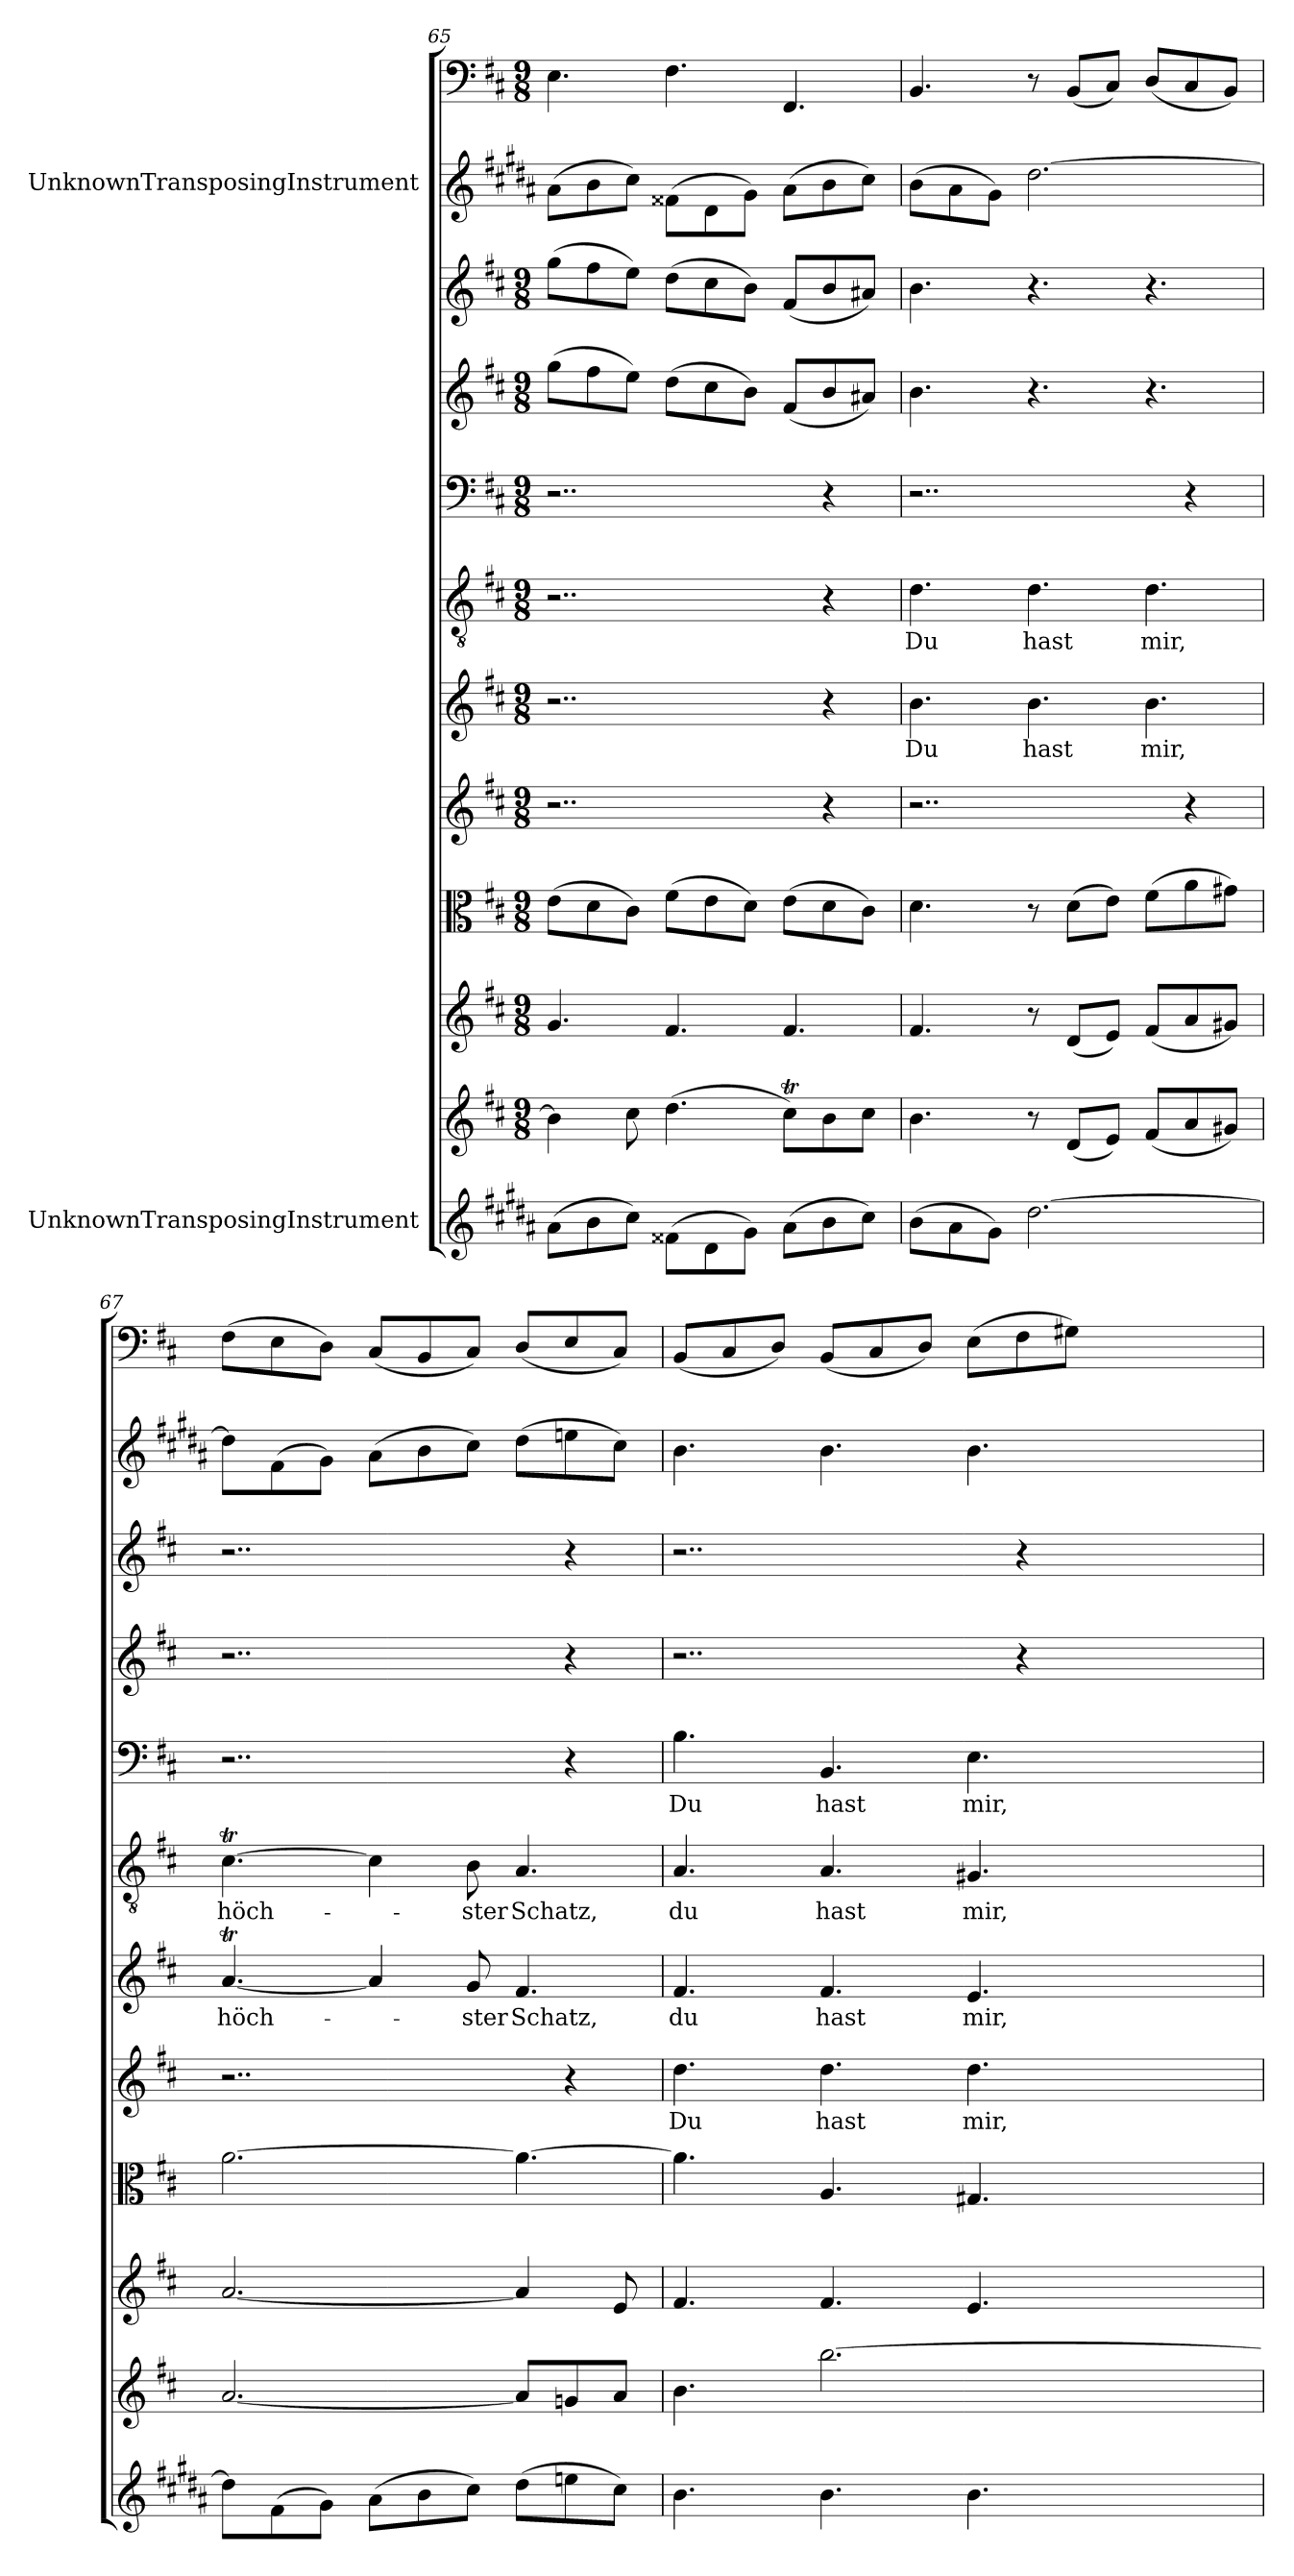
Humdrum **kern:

**kern	**kern	**kern	**kern	**kern	**text	**kern	**text	**kern	**text	**kern	**text	**kern	**kern	**kern	**kern
*part12	*part11	*part10	*part9	*part8	*part8	*part7	*part7	*part6	*part6	*part5	*part5	*part4	*part3	*part2	*part1
*staff12	*staff11	*staff10	*staff9	*staff8	*staff8	*staff7	*staff7	*staff6	*staff6	*staff5	*staff5	*staff4	*staff3	*staff2	*staff1
*I"UnknownTransposingInstrument	*	*	*	*	*	*	*	*	*	*	*	*	*	*I"UnknownTransposingInstrument	*
*clefG2	*clefG2	*clefG2	*clefC3	*clefG2	*	*clefG2	*	*clefGv2	*	*clefF4	*	*clefG2	*clefG2	*clefG2	*clefF4
*ITrd-2c-3	*	*	*	*	*	*	*	*	*	*	*	*	*	*ITrd-2c-3	*
*k[f#c#]	*k[f#c#]	*k[f#c#]	*k[f#c#]	*k[f#c#]	*	*k[f#c#]	*	*k[f#c#]	*	*k[f#c#]	*	*k[f#c#]	*k[f#c#]	*k[f#c#]	*k[f#c#]
*	*M9/8	*M9/8	*M9/8	*M9/8	*	*M9/8	*	*M9/8	*	*M9/8	*	*M9/8	*M9/8	*	*M9/8
=65	=65	=65	=65	=65	=65	=65	=65	=65	=65	=65	=65	=65	=65	=65	=65
(8cc#\L	4b\]	4.g/	(8e\L	2..r	.	2..r	.	2..r	.	2..r	.	(8gg\L	(8gg\L	(8cc#\L	4.E\
8dd\	.	.	8d\	.	.	.	.	.	.	.	.	8ff#\	8ff#\	8dd\	.
8ee\J)	8cc#\	.	8c#\J)	.	.	.	.	.	.	.	.	8ee\J)	8ee\J)	8ee\J)	.
(8a#X\L	(4.dd\	4.f#/	(8f#\L	.	.	.	.	.	.	.	.	(8dd\L	(8dd\L	(8a#X\L	4.F#\
8f#\	.	.	8e\	.	.	.	.	.	.	.	.	8cc#\	8cc#\	8f#\	.
8b\J)	.	.	8d\J)	.	.	.	.	.	.	.	.	8b\J)	8b\J)	8b\J)	.
(8cc#\L	8cc#t\L)	4.f#/	(8e\L	.	.	.	.	.	.	.	.	(8f#/L	(8f#/L	(8cc#\L	4.FF#/
8dd\	8b\	.	8d\	4r	.	4r	.	4r	.	4r	.	8b/	8b/	8dd\	.
8ee\J)	8cc#\J	.	8c#\J)	.	.	.	.	.	.	.	.	8a#X/J)	8a#X/J)	8ee\J)	.
=66	=66	=66	=66	=66	=66	=66	=66	=66	=66	=66	=66	=66	=66	=66	=66
(8dd\L	4.b\	4.f#/	4.d\	2..r	.	4.b\	Du	4.d\	Du	2..r	.	4.b\	4.b\	(8dd\L	4.BB/
8cc#\	.	.	.	.	.	.	.	.	.	.	.	.	.	8cc#\	.
8b\J)	.	.	.	.	.	.	.	.	.	.	.	.	.	8b\J)	.
[2.ff#\	8r	8r	8r	.	.	4.b\	hast	4.d\	hast	.	.	4.r	4.r	[2.ff#\	8r
.	(8d/L	(8d/L	(8d\L	.	.	.	.	.	.	.	.	.	.	.	(8BB/L
.	8e/J)	8e/J)	8e\J)	.	.	.	.	.	.	.	.	.	.	.	8C#/J)
.	(8f#/L	(8f#/L	(8f#\L	.	.	4.b\	mir,	4.d\	mir,	.	.	4.r	4.r	.	(8D/L
.	8a/	8a/	8a\	4r	.	.	.	.	.	4r	.	.	.	.	8C#/
.	8g#X/J)	8g#X/J)	8g#X\J)	.	.	.	.	.	.	.	.	.	.	.	8BB/J)
=67	=67	=67	=67	=67	=67	=67	=67	=67	=67	=67	=67	=67	=67	=67	=67
8ff#\L]	[2.a/	[2.a/	[2.a\	2..r	.	[4.aT/	höch-	[4.c#t\	höch-	2..r	.	2..r	2..r	8ff#\L]	(8F#\L
(8a\	.	.	.	.	.	.	.	.	.	.	.	.	.	(8a\	8E\
8b\J)	.	.	.	.	.	.	.	.	.	.	.	.	.	8b\J)	8D\J)
(8cc#\L	.	.	.	.	.	4a/]	.	4c#\]	.	.	.	.	.	(8cc#\L	(8C#/L
8dd\	.	.	.	.	.	.	.	.	.	.	.	.	.	8dd\	8BB/
8ee\J)	.	.	.	.	.	8g/	-ster	8B\	-ster	.	.	.	.	8ee\J)	8C#/J)
(8ff#\L	8a/L]	4a/]	4.a\_	.	.	4.f#/	Schatz,	4.A/	Schatz,	.	.	.	.	(8ff#\L	(8D/L
8ggn\	8gn/	.	.	4r	.	.	.	.	.	4r	.	4r	4r	8ggn\	8E/
8ee\J)	8a/J	8e/	.	.	.	.	.	.	.	.	.	.	.	8ee\J)	8C#/J)
=68	=68	=68	=68	=68	=68	=68	=68	=68	=68	=68	=68	=68	=68	=68	=68
4.dd\	4.b\	4.f#/	4.a\]	4.dd\	Du	4.f#/	du	4.A/	du	4.B\	Du	2..r	2..r	4.dd\	(8BB/L
.	.	.	.	.	.	.	.	.	.	.	.	.	.	.	8C#/
.	.	.	.	.	.	.	.	.	.	.	.	.	.	.	8D/J)
4.dd\	[2.bb\	4.f#/	4.A/	4.dd\	hast	4.f#/	hast	4.A/	hast	4.BB/	hast	.	.	4.dd\	(8BB/L
.	.	.	.	.	.	.	.	.	.	.	.	.	.	.	8C#/
.	.	.	.	.	.	.	.	.	.	.	.	.	.	.	8D/J)
4.dd\	.	4.e/	4.G#X/	4.dd\	mir,	4.e/	mir,	4.G#X/	mir,	4.E\	mir,	.	.	4.dd\	(8E\L
.	.	.	.	.	.	.	.	.	.	.	.	4r	4r	.	8F#\
.	.	.	.	.	.	.	.	.	.	.	.	.	.	.	8G#X\J)
=	=	=	=	=	=	=	=	=	=	=	=	=	=	=	=
*-	*-	*-	*-	*-	*-	*-	*-	*-	*-	*-	*-	*-	*-	*-	*-
